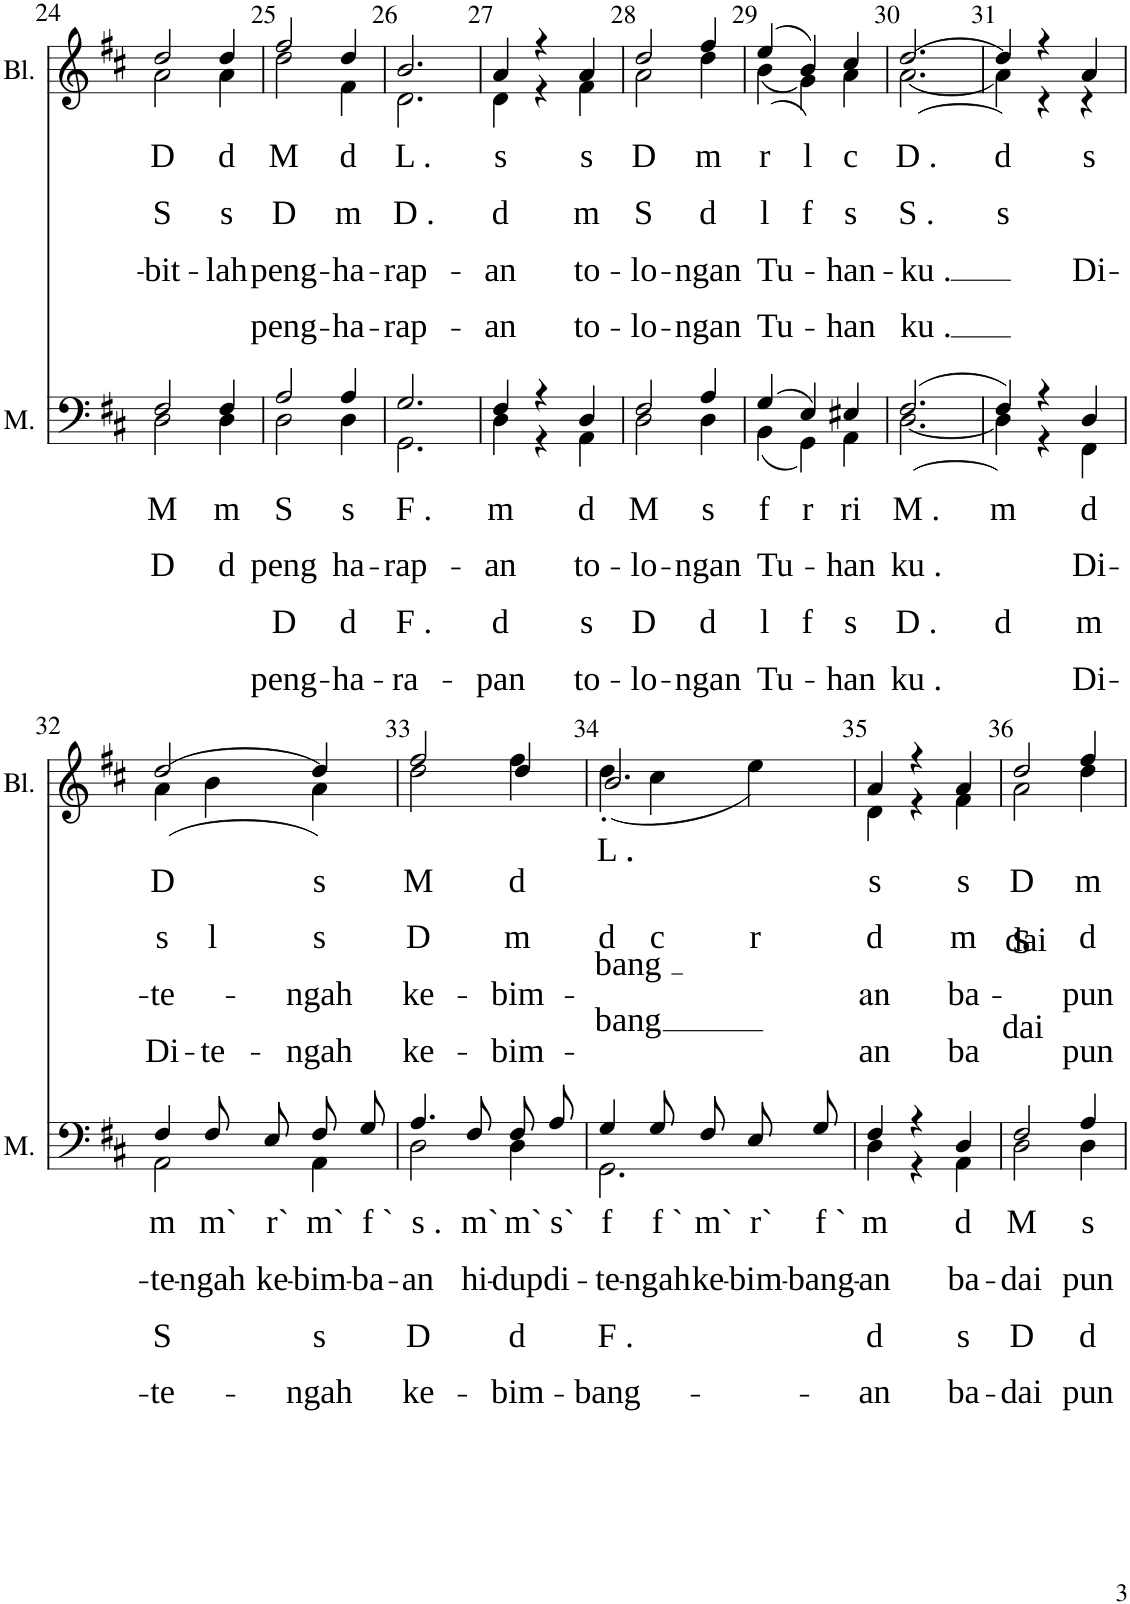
**kern	**text	**text	**text	**text	**kern	**text	**text	**text	**text
*part2	*part2	*part2	*part2	*part2	*part1	*part1	*part1	*part1	*part1
*staff2	*staff2	*staff2	*staff2	*staff2	*staff1	*staff1	*staff1	*staff1	*staff1
*I"Mannenstemmen	*	*	*	*	*I"Vrouwenstemmen	*	*	*	*
*I'M.	*	*	*	*	*	*	*	*	*
!!LO:PB:g=z
*clefF4	*	*	*	*	*clefG2	*	*	*	*
*k[f#c#]	*	*	*	*	*k[f#c#]	*	*	*	*
*M3/4	*	*	*	*	*M3/4	*	*	*	*
=24	=24	=24	=24	=24	=24	=24	=24	=24	=24
!	!LO:LY:b	!	!	!	!	!	!	!	!
*^	*	*	*	*	*	*	*	*	*
!	!	!	!LO:LY:b	!	!	!	!LO:LY:b	!	!LO:LY:b	!
*	*	*	*	*	*	*^	*	*	*	*
!	!	!	!	!	!	!	!	!	!LO:LY:b	!	!
2F#/	2D\	.	D	.	.	2dd/	2a\	.	S	-bit-	.
!	!	!LO:LY:b	!	!	!	!	!	!	!	!	!
!	!	!	!LO:LY:b	!	!	!	!	!LO:LY:b	!	!LO:LY:b	!
!	!	!	!	!	!	!	!	!	!LO:LY:b	!	!
4F#/	4D\	.	d	.	.	4dd/	4a\	.	s	-lah	.
=25	=25	=25	=25	=25	=25	=25	=25	=25	=25	=25	=25
!	!	!LO:LY:b	!LO:LY:b	!	!	!	!	!	!	!	!
!	!	!	!	!LO:LY:b	!LO:LY:b	!	!	!LO:LY:b	!	!LO:LY:b	!
!	!	!	!	!	!	!	!	!	!LO:LY:b	!	!LO:LY:b
2A/	2D\	.	.	D	peng-	2ff#/	2dd\	.	D	.	peng-
!	!	!LO:LY:b	!LO:LY:b	!	!	!	!	!	!	!	!
!	!	!	!	!LO:LY:b	!LO:LY:b	!	!	!LO:LY:b	!	!LO:LY:b	!
!	!	!	!	!	!	!	!	!	!LO:LY:b	!	!LO:LY:b
4A/	4D\	.	.	d	-ha-	4dd/	4f#\	.	m	.	-ha-
=26	=26	=26	=26	=26	=26	=26	=26	=26	=26	=26	=26
!	!	!LO:LY:b	!LO:LY:b	!	!	!	!	!	!	!	!
!	!	!	!	!LO:LY:b	!LO:LY:b	!	!	!LO:LY:b	!	!LO:LY:b	!
!	!	!	!	!	!	!	!	!	!LO:LY:b	!	!LO:LY:b
2.G/	2.GG\	.	.	F .	-ra-	2.b/	2.d\	.	D .	.	-rap-
=27	=27	=27	=27	=27	=27	=27	=27	=27	=27	=27	=27
!	!	!LO:LY:b	!LO:LY:b	!	!	!	!	!	!	!	!
!	!	!	!	!LO:LY:b	!LO:LY:b	!	!	!LO:LY:b	!	!LO:LY:b	!
!	!	!	!	!	!	!	!	!	!LO:LY:b	!	!LO:LY:b
4F#/	4D\	.	.	d	-pan	4a/	4d\	.	d	.	-an
4r	4r	.	.	.	.	4r	4r	.	.	.	.
!	!	!LO:LY:b	!LO:LY:b	!	!	!	!	!	!	!	!
!	!	!	!	!LO:LY:b	!LO:LY:b	!	!	!LO:LY:b	!	!LO:LY:b	!
!	!	!	!	!	!	!	!	!	!LO:LY:b	!	!LO:LY:b
4D/	4AA\	.	.	s	to-	4a/	4f#\	.	m	.	to-
=28	=28	=28	=28	=28	=28	=28	=28	=28	=28	=28	=28
!	!	!LO:LY:b	!LO:LY:b	!	!	!	!	!	!	!	!
!	!	!	!	!LO:LY:b	!LO:LY:b	!	!	!LO:LY:b	!	!LO:LY:b	!
!	!	!	!	!	!	!	!	!	!LO:LY:b	!	!LO:LY:b
2F#/	2D\	.	.	D	-lo-	2dd/	2a\	.	S	.	-lo-
!	!	!LO:LY:b	!LO:LY:b	!	!	!	!	!	!	!	!
!	!	!	!	!LO:LY:b	!LO:LY:b	!	!	!LO:LY:b	!	!LO:LY:b	!
!	!	!	!	!	!	!	!	!	!LO:LY:b	!	!LO:LY:b
4A/	4D\	.	.	d	-ngan	4ff#/	4dd\	.	d	.	-ngan
=29	=29	=29	=29	=29	=29	=29	=29	=29	=29	=29	=29
!	!	!LO:LY:b	!LO:LY:b	!	!	!	!	!	!	!	!
!	!	!	!	!LO:LY:b	!LO:LY:b	!	!	!LO:LY:b	!	!LO:LY:b	!
!	!	!	!	!	!	!	!	!	!LO:LY:b	!	!LO:LY:b
(4G/	(4BB\	.	.	l	Tu-	((4ee/	(<4b\	.	l	.	Tu-
!	!	!LO:LY:b	!	!	!	!	!	!	!	!	!
!	!	!	!	!LO:LY:b	!	!	!	!LO:LY:b	!	!	!
!	!	!	!	!	!	!	!	!	!LO:LY:b	!	!
4E/)	4GG\)	.	.	f	.	4b/))	4g\)	.	f	.	.
!	!	!LO:LY:b	!LO:LY:b	!	!	!	!	!	!	!	!
!	!	!	!	!LO:LY:b	!LO:LY:b	!	!	!LO:LY:b	!	!LO:LY:b	!
!	!	!	!	!	!	!	!	!	!LO:LY:b	!	!LO:LY:b
4E#X/	4AA\	.	.	s	-han	4cc#/	4a\	.	s	.	-han
=30	=30	=30	=30	=30	=30	=30	=30	=30	=30	=30	=30
!	!	!LO:LY:b	!LO:LY:b	!	!	!	!	!	!	!	!
!	!	!	!	!LO:LY:b	!LO:LY:b	!	!	!LO:LY:b	!	!LO:LY:b	!
!	!	!	!	!	!	!	!	!	!LO:LY:b	!	!LO:LY:b
([2.F#/	[2.D\	.	.	D .	ku .	([2.dd/	[2.a\	.	S .	.	ku .
=31	=31	=31	=31	=31	=31	=31	=31	=31	=31	=31	=31
!	!	!LO:LY:b	!	!	!	!	!	!	!	!	!
!	!	!	!	!LO:LY:b	!	!	!	!LO:LY:b	!	!	!
!	!	!	!	!	!	!	!	!	!LO:LY:b	!	!
4F#/])	4D\]	.	.	d	.	4dd/])	4a\]	.	s	.	.
4r	4r	.	.	.	.	4r	4r	.	.	.	.
!	!	!LO:LY:b	!LO:LY:b	!	!	!	!	!	!	!	!
!	!	!	!	!LO:LY:b	!LO:LY:b	!	!	!LO:LY:b	!	!LO:LY:b	!
4D/	4FF#\	.	.	m	Di-	4a/	4r	s	.	Di-	.
!!LO:LB:g=z	!!
=32	=32	=32	=32	=32	=32	=32	=32	=32	=32	=32	=32
!	!	!LO:LY:b	!LO:LY:b	!	!	!	!	!	!	!	!
!	!	!	!	!LO:LY:b	!LO:LY:b	!	!	!LO:LY:b	!	!LO:LY:b	!
!	!	!	!	!	!	!	!	!	!LO:LY:b	!	!LO:LY:b
4F#/	2AA\	.	.	S	-te-	((2dd/	4a\	.	s	.	Di-
!	!	!LO:LY:b	!LO:LY:b	!	!	!	!	!	!LO:LY:b	!	!LO:LY:b
8F#/L	.	m`	-ngah	.	.	.	4b\	.	l	.	-te-
!	!	!LO:LY:b	!LO:LY:b	!	!	!	!	!	!	!	!
8E/J	.	r`	ke-	.	.	.	.	.	.	.	.
!	!	!LO:LY:b	!LO:LY:b	!	!	!	!	!	!	!	!
!	!	!	!	!LO:LY:b	!LO:LY:b	!	!	!LO:LY:b	!	!LO:LY:b	!
!	!	!	!	!	!	!	!	!	!LO:LY:b	!	!LO:LY:b
8F#/L	4AA\	.	.	s	-ngah	4dd/))	4a\	.	s	.	-ngah
!	!	!LO:LY:b	!LO:LY:b	!	!	!	!	!	!	!	!
8G/J	.	f `	-ba-	.	.	.	.	.	.	.	.
=33	=33	=33	=33	=33	=33	=33	=33	=33	=33	=33	=33
!	!	!LO:LY:b	!LO:LY:b	!	!	!	!	!	!	!	!
!	!	!	!	!LO:LY:b	!LO:LY:b	!	!	!LO:LY:b	!	!LO:LY:b	!
!	!	!	!	!	!	!	!	!	!LO:LY:b	!	!LO:LY:b
4.A/	2D\	.	.	D	ke-	2ff#/	2dd\	.	D	.	ke-
!	!	!LO:LY:b	!LO:LY:b	!	!	!	!	!	!	!	!
8F#/	.	m`	hi-	.	.	.	.	.	.	.	.
!	!	!LO:LY:b	!LO:LY:b	!	!	!	!	!	!	!	!
!	!	!	!	!LO:LY:b	!LO:LY:b	!	!	!LO:LY:b	!	!LO:LY:b	!
!	!	!	!	!	!	!	!	!	!LO:LY:b	!	!LO:LY:b
8F#/L	4D\	.	.	d	-bim-	4dd/	4ff#\	.	m	.	-bim-
!	!	!LO:LY:b	!LO:LY:b	!	!	!	!	!	!	!	!
8A/J	.	s`	di-	.	.	.	.	.	.	.	.
=34	=34	=34	=34	=34	=34	=34	=34	=34	=34	=34	=34
!	!	!LO:LY:b	!LO:LY:b	!	!	!	!	!	!	!	!
!	!	!	!	!LO:LY:b	!LO:LY:b	!	!	!LO:LY:b	!	!LO:LY:b	!
!	!	!	!	!	!	!	!	!	!LO:LY:b	!	!LO:LY:b
4G/	2.GG\	.	.	F .	-bang-	2.b/	(4dd'\	.	d	.	-bang
!	!	!LO:LY:b	!LO:LY:b	!	!	!	!	!	!LO:LY:b	!	!
8G/L	.	f `	-ngah	.	.	.	4cc#\	.	c	.	.
!	!	!LO:LY:b	!LO:LY:b	!	!	!	!	!	!	!	!
8F#/J	.	m`	ke-	.	.	.	.	.	.	.	.
!	!	!LO:LY:b	!LO:LY:b	!	!	!	!	!	!LO:LY:b	!	!
8E/L	.	r`	-bim-	.	.	.	4ee\)	.	r	.	.
!	!	!LO:LY:b	!LO:LY:b	!	!	!	!	!	!	!	!
8G/J	.	f `	-bang-	.	.	.	.	.	.	.	.
=35	=35	=35	=35	=35	=35	=35	=35	=35	=35	=35	=35
!	!	!LO:LY:b	!LO:LY:b	!	!	!	!	!	!	!	!
!	!	!	!	!LO:LY:b	!LO:LY:b	!	!	!LO:LY:b	!	!LO:LY:b	!
!	!	!	!	!	!	!	!	!	!LO:LY:b	!	!LO:LY:b
4F#/	4D\	.	.	d	-an	4a/	4d\	.	d	.	an
4r	4r	.	.	.	.	4r	4r	.	.	.	.
!	!	!LO:LY:b	!LO:LY:b	!	!	!	!	!	!	!	!
!	!	!	!	!LO:LY:b	!LO:LY:b	!	!	!LO:LY:b	!	!LO:LY:b	!
!	!	!	!	!	!	!	!	!	!LO:LY:b	!	!LO:LY:b
4D/	4AA\	.	.	s	ba-	4a/	4f#\	.	m	.	ba-
=36	=36	=36	=36	=36	=36	=36	=36	=36	=36	=36	=36
!	!	!LO:LY:b	!LO:LY:b	!	!	!	!	!	!	!	!
!	!	!	!	!LO:LY:b	!LO:LY:b	!	!	!LO:LY:b	!LO:LY:b	!LO:LY:b	!LO:LY:b
2F#/	2D\	.	.	D	-dai	2dd/	2a\	D	dai	-S	dai
!	!	!LO:LY:b	!LO:LY:b	!	!	!	!	!	!	!	!
!	!	!	!	!LO:LY:b	!LO:LY:b	!	!	!LO:LY:b	!	!LO:LY:b	!LO:LY:b
!	!	!	!	!	!	!	!	!	!LO:LY:b	!	!
4A/	4D\	.	.	d	pun	4ff#/	4dd\	.	d	pun	pun
*v	*v	*	*	*	*	*	*	*	*	*	*
*	*	*	*	*	*v	*v	*	*	*	*
=	=	=	=	=	=	=	=	=	=
*-	*-	*-	*-	*-	*-	*-	*-	*-	*-
